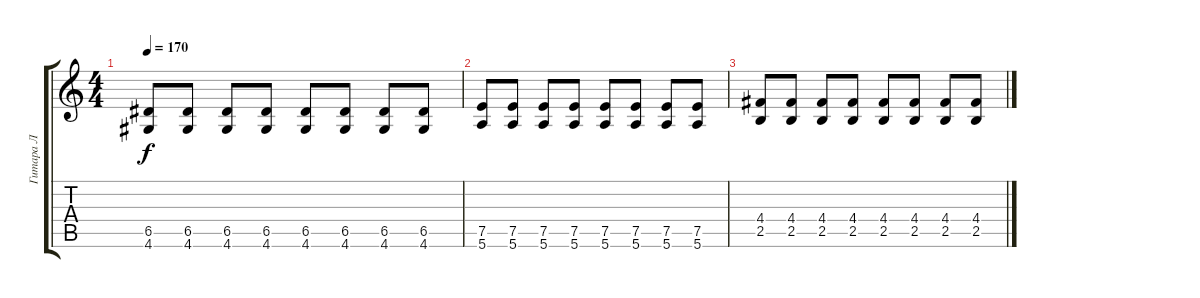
\track ("Гитара Л" "Гитара Л") {instrument distortionguitar}
\staff {score tabs}
\tuning (E4 B3 G3 D3 A2 E2) {hide}
\ts (4 4)
\tempo 170
\clef g2
\ks c
(6.5 4.6).8{dy f} (6.5 4.6).8 (6.5 4.6).8 (6.5 4.6).8 (6.5 4.6).8 (6.5 4.6).8 (6.5 4.6).8 (6.5 4.6).8 |
(7.5 5.6).8 (7.5 5.6).8 (7.5 5.6).8 (7.5 5.6).8 (7.5 5.6).8 (7.5 5.6).8 (7.5 5.6).8 (7.5 5.6).8 |
(4.4 2.5).8 (4.4 2.5).8 (4.4 2.5).8 (4.4 2.5).8 (4.4 2.5).8 (4.4 2.5).8 (4.4 2.5).8 (4.4 2.5).8
